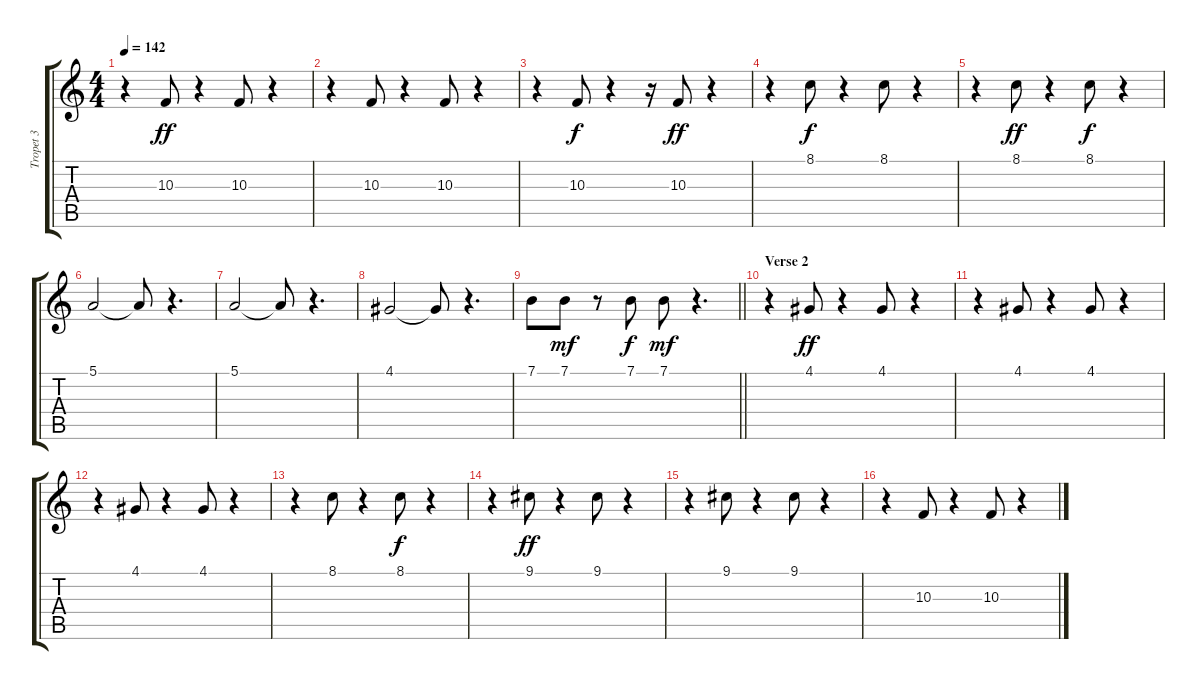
\track ("Tropet 3" "Tropet 3") {instrument tenorsax}
\staff {score tabs}
\tuning (E4 B3 G3 D3 A2 E2) {hide}
\ts (4 4)
\tempo 142
\clef g2
\ks c
r.4{dy ff} 10.3.8 r.4 10.3.8 r.4 |
r.4 10.3.8 r.4 10.3.8 r.4 |
r.4 10.3.8{dy f} r.4 r.16 10.3.8{dy ff} r.4 |
r.4 8.1.8{dy f} r.4 8.1.8 r.4 |
r.4 8.1.8{dy ff} r.4 8.1.8{dy f} r.4 |
5.1.2 5.1{t}.8 r.4{d} |
5.1.2 5.1{t}.8 r.4{d} |
4.1.2 4.1{t}.8 r.4{d} |
\barLineRight lightlight
7.1.8 7.1.8{dy mf} r.8 7.1.8{dy f} 7.1.8{dy mf} r.4{d} |
\section ("" "Verse 2")
r.4 4.1.8{dy ff} r.4 4.1.8 r.4 |
r.4 4.1.8 r.4 4.1.8 r.4 |
r.4 4.1.8 r.4 4.1.8 r.4 |
r.4 8.1.8 r.4 8.1.8{dy f} r.4 |
r.4 9.1.8{dy ff} r.4 9.1.8 r.4 |
r.4 9.1.8 r.4 9.1.8 r.4 |
r.4 10.3.8 r.4 10.3.8 r.4
